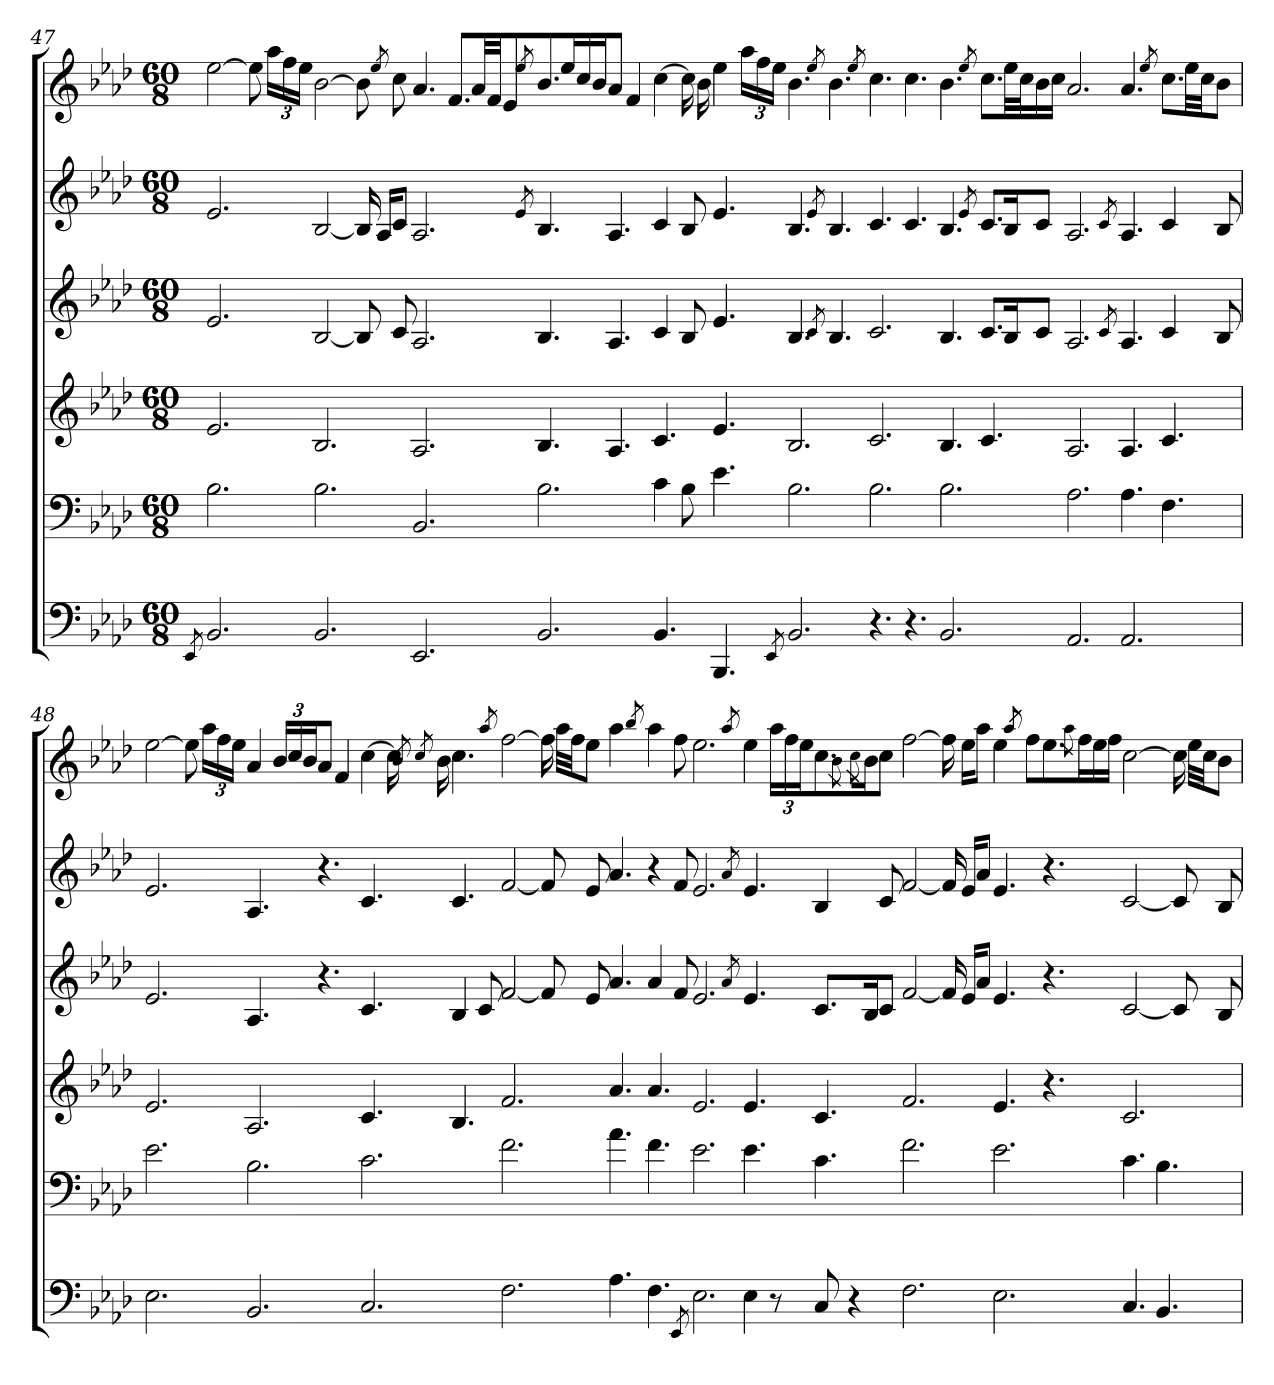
**kern	**kern	**kern	**kern	**kern	**kern
*part6	*part5	*part4	*part3	*part2	*part1
*staff6	*staff5	*staff4	*staff3	*staff2	*staff1
*clefF4	*clefF4	*clefG2	*clefG2	*clefG2	*clefG2
*k[b-e-a-d-]	*k[b-e-a-d-]	*k[b-e-a-d-]	*k[b-e-a-d-]	*k[b-e-a-d-]	*k[b-e-a-d-]
*M60/8	*M60/8	*M60/8	*M60/8	*M60/8	*M60/8
=47	=47	=47	=47	=47	=47
8qEE-	.	.	.	.	.
2.BB-	2.B-	2.e-	2.e-	2.e-	[2ee-
.	.	.	.	.	8ee-]
.	.	.	.	.	24aa-\LL
.	.	.	.	.	24ff\
.	.	.	.	.	24ee-\JJ
2.BB-	2.B-	2.B-	[2B-	[2B-	[2b-
.	.	.	8B-]	16B-]	8b-]
.	.	.	.	16A-/KL	.
.	.	.	.	.	8qee-
.	.	.	8c	8c/J	8cc
2.EE-	2.BB-	2.A-	2.A-	2.A-	4.a-
.	.	.	.	.	8.f/L
.	.	.	.	.	32a-/LL
.	.	.	.	.	32f/JJ
.	.	.	.	.	8e-/
.	.	.	.	8qe-	8qee-/
2.BB-	2.B-	4.B-	4.B-	4.B-	8.b-/
.	.	.	.	.	16ee-/L
.	.	.	.	.	16cc/
.	.	.	.	.	16b-/J
.	.	4.A-	4.A-	4.A-	8a-/J
.	.	.	.	.	4f
4.BB-	4c	4.c	4c	4c	[4cc
.	8B-	.	8B-	8B-	16cc]
.	.	.	.	.	16b-
4.BBB-	4.e-	4.e-	4.e-	4.e-	4ee-
.	.	.	.	.	24aa-\LL
.	.	.	.	.	24ff\
.	.	.	.	.	24ee-\JJ
8qEE-	.	.	.	.	.
2.BB-	2.B-	2.B-	4.B-	4.B-	4.b-
.	.	.	8qc	8qe-	8qee-
.	.	.	4.B-	4.B-	4.b-
.	.	.	.	.	8qee-
4.r	2.B-	2.c	2.c	4.c	4.cc
4.r	.	.	.	4.c	4.cc
2.BB-	2.B-	4.B-	4.B-	4.B-	4.b-
.	.	.	.	8qe-	8qee-
.	.	4.c	8.c/L	8.c/L	8.cc\L
.	.	.	16B-/K	16B-/K	32ee-\LL
.	.	.	.	.	32cc\J
.	.	.	8c/J	8c/J	16b-\
.	.	.	.	.	16cc\JJ
2.AA-	2.A-	2.A-	2.A-	2.A-	2.a-
.	.	.	8qc	8qc	.
2.AA-	4.A-	4.A-	4.A-	4.A-	4.a-
.	.	.	.	.	8qee-
.	4.F	4.c	4c	4c	8.cc\L
.	.	.	.	.	32ee-\LL
.	.	.	.	.	32cc\JJ
.	.	.	8B-	8B-	8b-\J
=48	=48	=48	=48	=48	=48
2.E-	2.e-	2.e-	2.e-	2.e-	[2ee-
.	.	.	.	.	8ee-]
.	.	.	.	.	24aa-\LL
.	.	.	.	.	24ff\
.	.	.	.	.	24ee-\JJ
2.BB-	2.B-	2.A-	4.A-	4.A-	4a-
.	.	.	.	.	24b-/LL
.	.	.	.	.	24cc/
.	.	.	.	.	24b-/J
.	.	.	4.r	4.r	8a-/J
.	.	.	.	.	4f
2.C	2.c	4.c	4.c	4.c	[4cc
.	.	.	.	.	16cc]
.	.	.	.	.	8qb-
.	.	.	.	.	8qcc
.	.	.	.	.	16b-
.	.	4.B-	4B-	4.c	4.cc
.	.	.	8c	.	.
.	.	.	.	.	8qaa-
2.F	2.f	2.f	[2f	[2f	[2ff
.	.	.	8f]	8f]	16ff]
.	.	.	.	.	32aa-\LLL
.	.	.	.	.	32ff\JJ
.	.	.	8e-	8e-	8ee-\J
4.A-	4.a-	4.a-	4.a-	4.a-	4.aa-
.	.	.	.	.	8qbb-
4.F	4.f	4.a-	4a-	4r	4aa-
.	.	.	8f	8f	8ff
8qEE-	.	.	.	.	.
2.E-	2.e-	2.e-	2.e-	2.e-	2.ee-
.	.	.	8qa-	8qa-	8qaa-
4E-	4.e-	4.e-	4.e-	4.e-	4ee-
8r	.	.	.	.	24aa-\LL
.	.	.	.	.	24ff\
.	.	.	.	.	24ee-\J
8C	4.c	4.c	8.c/L	4B-	8.cc\
4r	.	.	.	.	.
.	.	.	.	.	8qb-\
.	.	.	.	.	8qcc\
.	.	.	16B-/K	.	16b-\K
.	.	.	8c/J	8c	8cc\J
2.F	2.f	2.f	[2f	[2f	[2ff
.	.	.	16f]	16f]	16ff]
.	.	.	16e-/KL	16e-/KL	16ee-\KL
.	.	.	8a-/J	8a-/J	8aa-\J
2.E-	2.e-	4.e-	4.e-	4.e-	4ee-
.	.	.	.	.	8qaa-
.	.	.	.	.	8ff\L
.	.	4.r	4.r	4.r	8.ee-\
.	.	.	.	.	8qaa-\
.	.	.	.	.	16ff\L
.	.	.	.	.	16ee-\
.	.	.	.	.	16ff\JJ
4.C	4.c	2.c	[2c	[2c	[2cc
4.BB-	4.B-	.	.	.	.
.	.	.	8c]	8c]	16cc]
.	.	.	.	.	32ee-\LLL
.	.	.	.	.	32cc\JJ
.	.	.	8B-	8B-	8b-\J
=	=	=	=	=	=
*-	*-	*-	*-	*-	*-
